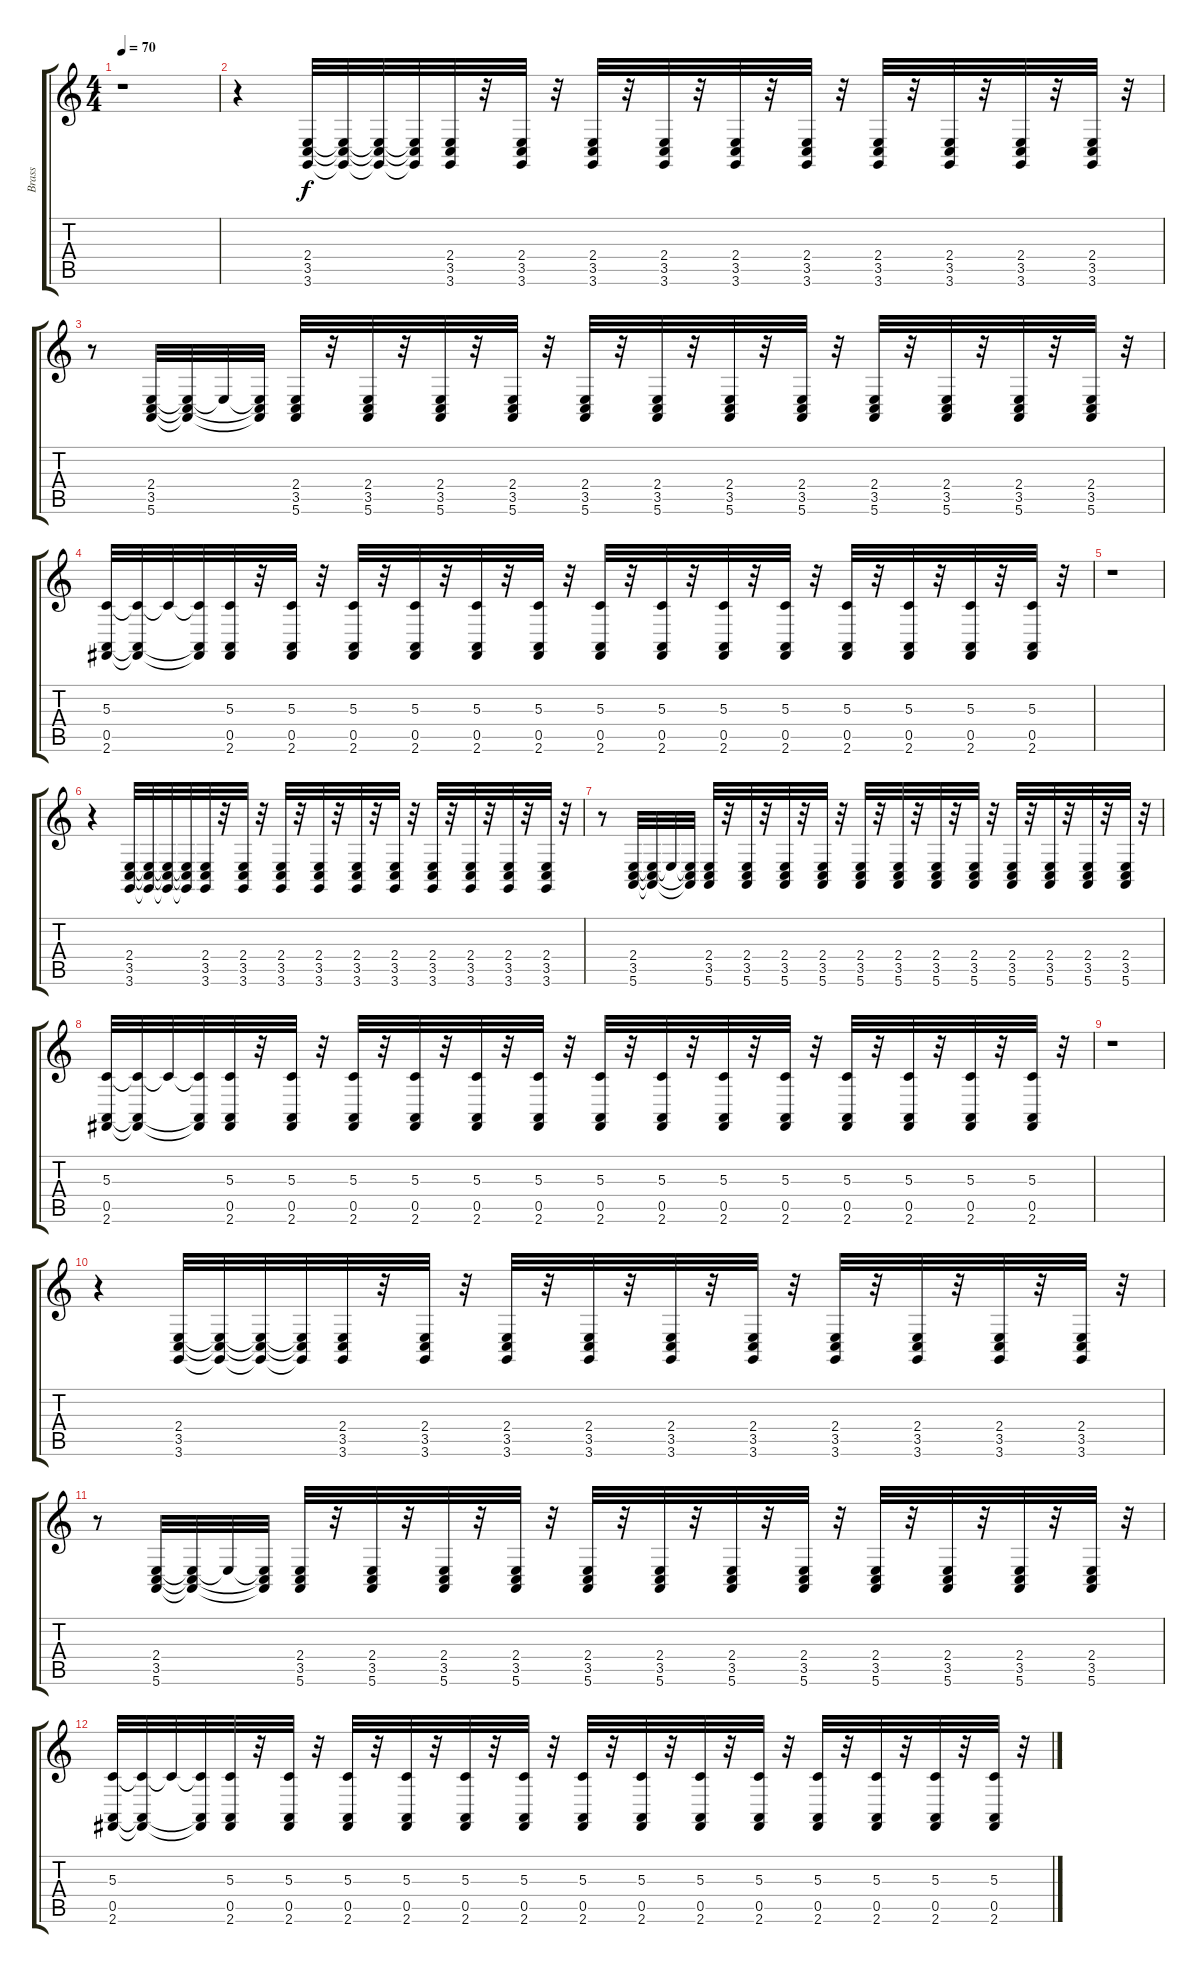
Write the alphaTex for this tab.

\track ("Brass" "Brass") {instrument brasssection}
\staff {score tabs}
\tuning (E4 B3 G3 D3 A2 E2) {hide}
\ts (4 4)
\tempo 70
\clef g2
\ks c
r.1{dy f} |
r.4 (2.4 3.5 3.6).32 (2.4{t} 3.5{t} 3.6{t}).32 (2.4{t} 3.5{t} 3.6{t}).32 (2.4{t} 3.5{t} 3.6{t}).32 (2.4 3.5 3.6).32 r.32 (2.4 3.5 3.6).32 r.32 (2.4 3.5 3.6).32 r.32 (2.4 3.5 3.6).32 r.32 (2.4 3.5 3.6).32 r.32 (2.4 3.5 3.6).32 r.32 (2.4 3.5 3.6).32 r.32 (2.4 3.5 3.6).32 r.32 (2.4 3.5 3.6).32 r.32 (2.4 3.5 3.6).32 r.32 |
r.8 (2.4 3.5 5.6).32 (2.4{t} 3.5{t} 5.6{t}).32 2.4{t}.32 (2.4{t} 3.5{t} 5.6{t}).32 (2.4 3.5 5.6).32 r.32 (2.4 3.5 5.6).32 r.32 (2.4 3.5 5.6).32 r.32 (2.4 3.5 5.6).32 r.32 (2.4 3.5 5.6).32 r.32 (2.4 3.5 5.6).32 r.32 (2.4 3.5 5.6).32 r.32 (2.4 3.5 5.6).32 r.32 (2.4 3.5 5.6).32 r.32 (2.4 3.5 5.6).32 r.32 (2.4 3.5 5.6).32 r.32 (2.4 3.5 5.6).32 r.32 |
(5.3 0.5 2.6).32 (5.3{t} 0.5{t} 2.6{t}).32 5.3{t}.32 (5.3{t} 0.5{t} 2.6{t}).32 (5.3 0.5 2.6).32 r.32 (5.3 0.5 2.6).32 r.32 (5.3 0.5 2.6).32 r.32 (5.3 0.5 2.6).32 r.32 (5.3 0.5 2.6).32 r.32 (5.3 0.5 2.6).32 r.32 (5.3 0.5 2.6).32 r.32 (5.3 0.5 2.6).32 r.32 (5.3 0.5 2.6).32 r.32 (5.3 0.5 2.6).32 r.32 (5.3 0.5 2.6).32 r.32 (5.3 0.5 2.6).32 r.32 (5.3 0.5 2.6).32 r.32 (5.3 0.5 2.6).32 r.32 |
r.1 |
r.4 (2.4 3.5 3.6).32 (2.4{t} 3.5{t} 3.6{t}).32 (2.4{t} 3.5{t} 3.6{t}).32 (2.4{t} 3.5{t} 3.6{t}).32 (2.4 3.5 3.6).32 r.32 (2.4 3.5 3.6).32 r.32 (2.4 3.5 3.6).32 r.32 (2.4 3.5 3.6).32 r.32 (2.4 3.5 3.6).32 r.32 (2.4 3.5 3.6).32 r.32 (2.4 3.5 3.6).32 r.32 (2.4 3.5 3.6).32 r.32 (2.4 3.5 3.6).32 r.32 (2.4 3.5 3.6).32 r.32 |
r.8 (2.4 3.5 5.6).32 (2.4{t} 3.5{t} 5.6{t}).32 2.4{t}.32 (2.4{t} 3.5{t} 5.6{t}).32 (2.4 3.5 5.6).32 r.32 (2.4 3.5 5.6).32 r.32 (2.4 3.5 5.6).32 r.32 (2.4 3.5 5.6).32 r.32 (2.4 3.5 5.6).32 r.32 (2.4 3.5 5.6).32 r.32 (2.4 3.5 5.6).32 r.32 (2.4 3.5 5.6).32 r.32 (2.4 3.5 5.6).32 r.32 (2.4 3.5 5.6).32 r.32 (2.4 3.5 5.6).32 r.32 (2.4 3.5 5.6).32 r.32 |
(5.3 0.5 2.6).32 (5.3{t} 0.5{t} 2.6{t}).32 5.3{t}.32 (5.3{t} 0.5{t} 2.6{t}).32 (5.3 0.5 2.6).32 r.32 (5.3 0.5 2.6).32 r.32 (5.3 0.5 2.6).32 r.32 (5.3 0.5 2.6).32 r.32 (5.3 0.5 2.6).32 r.32 (5.3 0.5 2.6).32 r.32 (5.3 0.5 2.6).32 r.32 (5.3 0.5 2.6).32 r.32 (5.3 0.5 2.6).32 r.32 (5.3 0.5 2.6).32 r.32 (5.3 0.5 2.6).32 r.32 (5.3 0.5 2.6).32 r.32 (5.3 0.5 2.6).32 r.32 (5.3 0.5 2.6).32 r.32 |
r.1 |
r.4 (2.4 3.5 3.6).32 (2.4{t} 3.5{t} 3.6{t}).32 (2.4{t} 3.5{t} 3.6{t}).32 (2.4{t} 3.5{t} 3.6{t}).32 (2.4 3.5 3.6).32 r.32 (2.4 3.5 3.6).32 r.32 (2.4 3.5 3.6).32 r.32 (2.4 3.5 3.6).32 r.32 (2.4 3.5 3.6).32 r.32 (2.4 3.5 3.6).32 r.32 (2.4 3.5 3.6).32 r.32 (2.4 3.5 3.6).32 r.32 (2.4 3.5 3.6).32 r.32 (2.4 3.5 3.6).32 r.32 |
r.8 (2.4 3.5 5.6).32 (2.4{t} 3.5{t} 5.6{t}).32 2.4{t}.32 (2.4{t} 3.5{t} 5.6{t}).32 (2.4 3.5 5.6).32 r.32 (2.4 3.5 5.6).32 r.32 (2.4 3.5 5.6).32 r.32 (2.4 3.5 5.6).32 r.32 (2.4 3.5 5.6).32 r.32 (2.4 3.5 5.6).32 r.32 (2.4 3.5 5.6).32 r.32 (2.4 3.5 5.6).32 r.32 (2.4 3.5 5.6).32 r.32 (2.4 3.5 5.6).32 r.32 (2.4 3.5 5.6).32 r.32 (2.4 3.5 5.6).32 r.32 |
(5.3 0.5 2.6).32 (5.3{t} 0.5{t} 2.6{t}).32 5.3{t}.32 (5.3{t} 0.5{t} 2.6{t}).32 (5.3 0.5 2.6).32 r.32 (5.3 0.5 2.6).32 r.32 (5.3 0.5 2.6).32 r.32 (5.3 0.5 2.6).32 r.32 (5.3 0.5 2.6).32 r.32 (5.3 0.5 2.6).32 r.32 (5.3 0.5 2.6).32 r.32 (5.3 0.5 2.6).32 r.32 (5.3 0.5 2.6).32 r.32 (5.3 0.5 2.6).32 r.32 (5.3 0.5 2.6).32 r.32 (5.3 0.5 2.6).32 r.32 (5.3 0.5 2.6).32 r.32 (5.3 0.5 2.6).32 r.32
